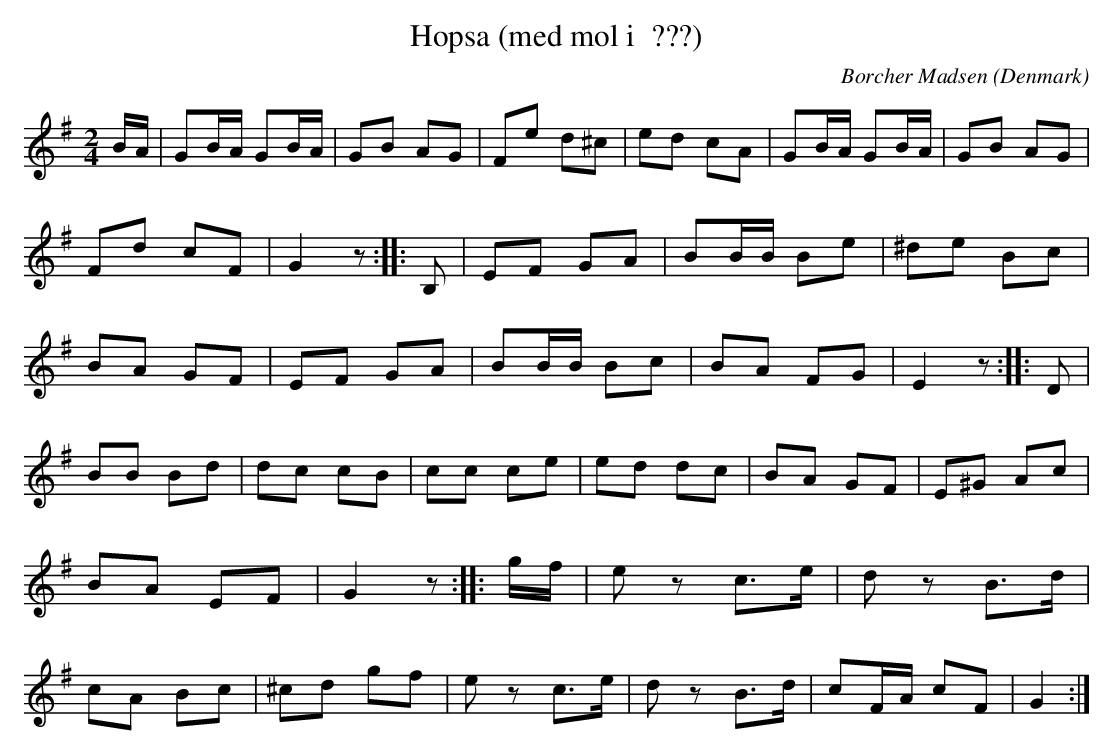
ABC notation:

X:1
T:Hopsa (med mol i  ???)
C:Borcher Madsen
M:2/4
O:Denmark
K:G major
BA|\
G2BA G2BA|G2B2 A2G2|F2e2 d2^c2|e2d2 c2A2|\
G2BA G2BA|G2B2 A2G2|F2d2 c2F2|G4 z2::\
B,2|\
E2F2 G2A2|B2BB B2e2|^d2e2 B2c2|B2A2 G2F2|\
E2F2 G2A2|B2BB B2c2|B2A2 F2G2|E4 z2::\
D2|\
B2B2 B2d2|d2c2 c2B2|c2c2 c2e2|e2d2 d2c2|\
B2A2 G2F2|E2^G2 A2c2|B2A2 E2F2|G4 z2::\
gf|\
e2z2 c3e|d2z2 B3d|c2A2 B2c2|^c2d2 g2f2|\
e2z2 c3e|d2z2 B3d|c2FA c2F2|G4:|
